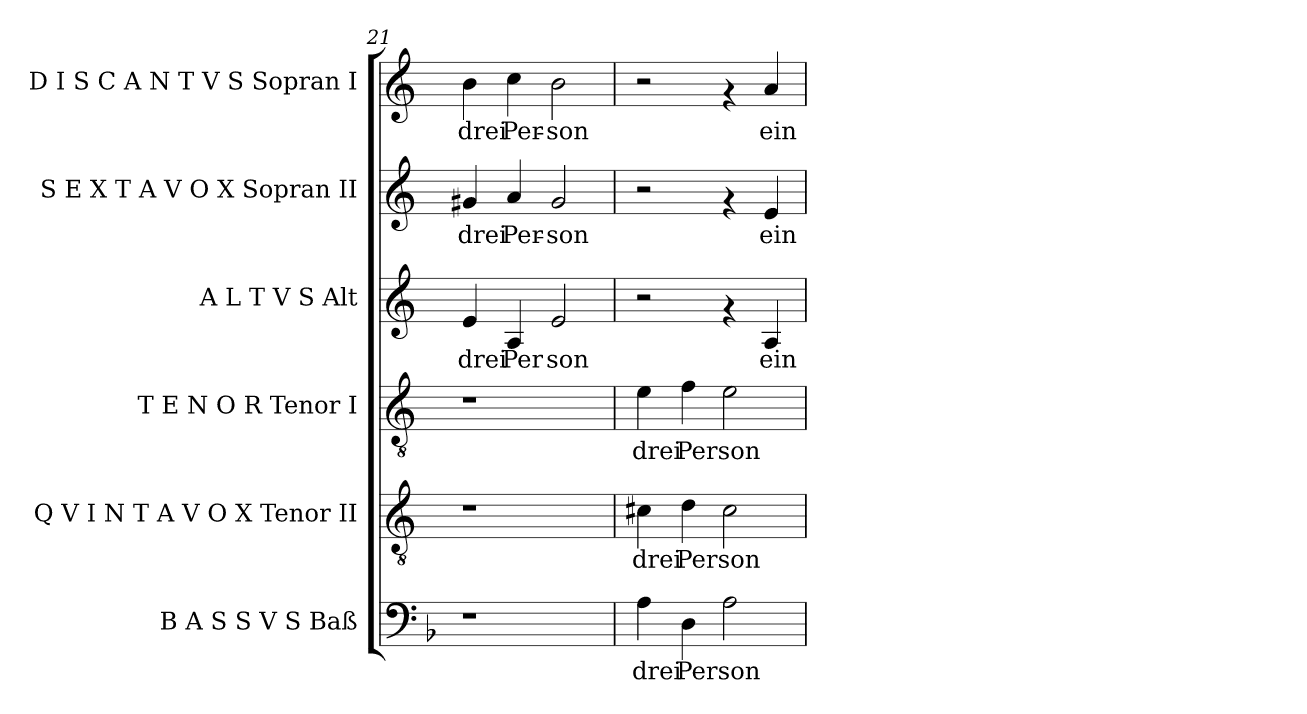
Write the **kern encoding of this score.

**kern	**text	**kern	**text	**kern	**text	**kern	**text	**kern	**text	**kern	**text
*part6	*part6	*part5	*part5	*part4	*part4	*part3	*part3	*part2	*part2	*part1	*part1
*staff6	*staff6	*staff5	*staff5	*staff4	*staff4	*staff3	*staff3	*staff2	*staff2	*staff1	*staff1
*I"B A S S V S  Baß	*	*I"Q V I N T A V O X  Tenor II	*	*I"T E N O R  Tenor I	*	*I"A L T V S  Alt	*	*I"S E X T A V O X  Sopran II	*	*I"D I S C A N T V S  Sopran I	*
*clefF4	*	*clefGv2	*	*clefGv2	*	*clefG2	*	*clefG2	*	*clefG2	*
*	*	*ITrd-3c-5	*	*ITrd-3c-5	*	*ITrd-3c-5	*	*ITrd-3c-5	*	*ITrd-3c-5	*
*k[b-]	*	*k[b-]	*	*k[b-]	*	*k[b-]	*	*k[b-]	*	*k[b-]	*
*F:	*	*F:	*	*F:	*	*F:	*	*F:	*	*F:	*
=21	=21	=21	=21	=21	=21	=21	=21	=21	=21	=21	=21
!	!	!	!	!	!	!	!LO:LY:b:cj	!	!LO:LY:b:cj	!	!LO:LY:b:rj
1r	.	1r	.	1r	.	4a/	drei	4cc#X/	drei	4ee\	drei
!	!	!	!	!	!	!	!LO:LY:b:cj	!	!LO:LY:b:cj	!	!LO:LY:b:rj
.	.	.	.	.	.	4d/	Per	4dd/	Per-	4ff\	Per-
!	!	!	!	!	!	!	!LO:LY:b:cj	!	!LO:LY:b:cj	!	!LO:LY:b:rj
.	.	.	.	.	.	2a/	son	2cc#/	-son	2ee\	-son
=22	=22	=22	=22	=22	=22	=22	=22	=22	=22	=22	=22
!	!LO:LY:b:rj	!	!LO:LY:b:cj	!	!LO:LY:b:rj	!	!	!	!	!	!
4A\	drei	4f#X\	drei	4a\	drei	2r	.	2r	.	2r	.
!	!LO:LY:b:rj	!	!LO:LY:b:cj	!	!LO:LY:b:rj	!	!	!	!	!	!
4D\	Per	4g\	Per	4b-\	Per	.	.	.	.	.	.
!	!LO:LY:b:rj	!	!LO:LY:b:cj	!	!LO:LY:b:rj	!	!	!	!	!	!
2A\	son	2f#\	son	2a\	son	4rf	.	4rf	.	4rf	.
!	!	!	!	!	!	!	!LO:LY:b:cj	!	!LO:LY:b:cj	!	!LO:LY:b:rj
.	.	.	.	.	.	4d/	ein	4a/	ein	4dd/	ein
=	=	=	=	=	=	=	=	=	=	=	=
*-	*-	*-	*-	*-	*-	*-	*-	*-	*-	*-	*-
